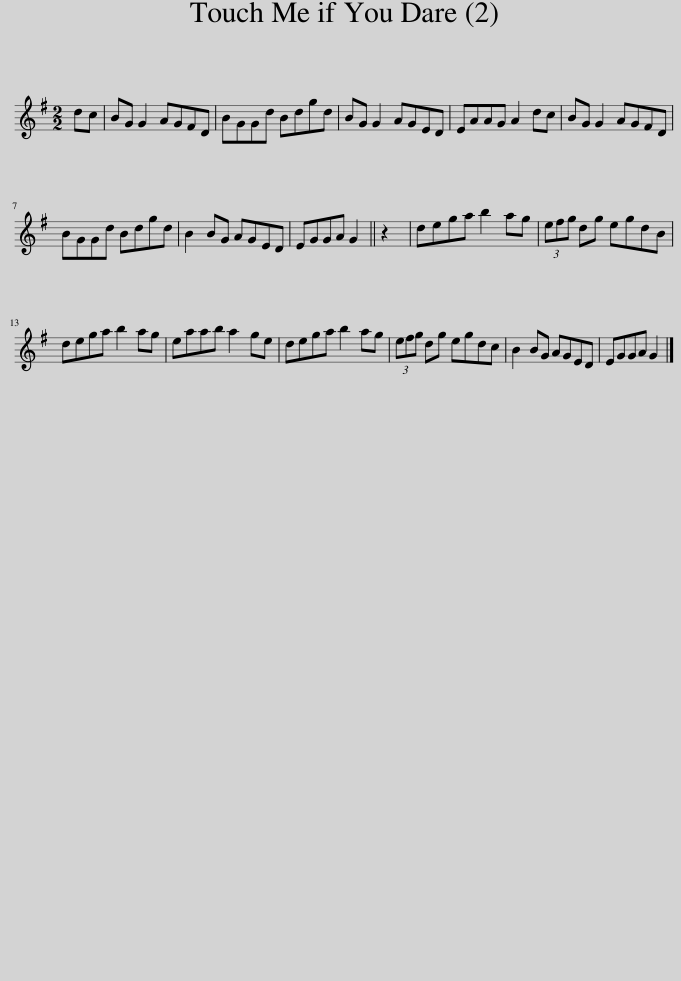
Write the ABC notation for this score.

X:1
L:1/8
M:2/2
I:linebreak $
K:G
V:1 treble
V:1
 dc | BG G2 AGFD | BGGd Bdgd | BG G2 AGED | EAAG A2 dc | %5
 BG G2 AGFD |$ BGGd Bdgd | B2 BG AGED | EGGA G2 || z2 | %10
 dega b2 ag | (3efg dg egdB |$ dega b2 ag | eaab a2 ge | dega b2 ag | %15
 (3efg dg egdc | B2 BG AGED | EGGA G2 |] %18
